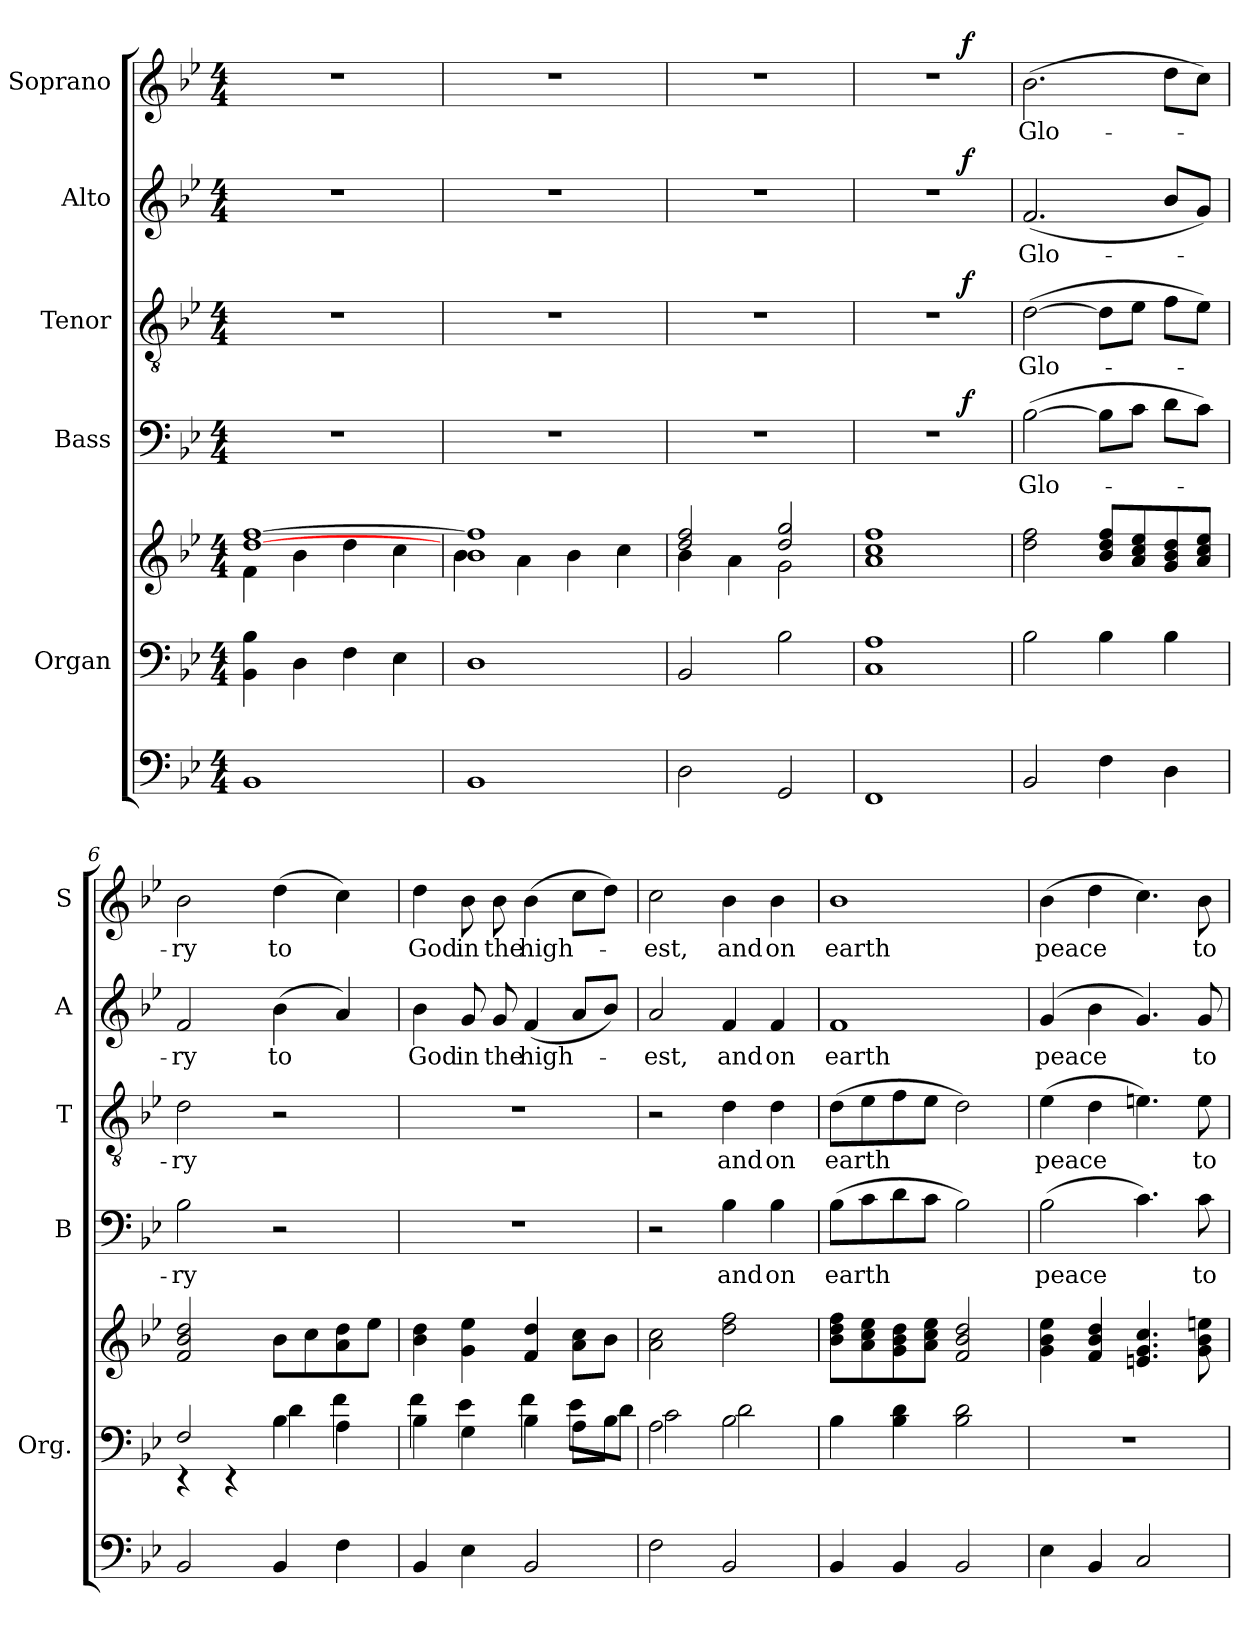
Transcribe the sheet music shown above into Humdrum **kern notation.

**kern	**kern	**kern	**kern	**text	**dynam	**kern	**text	**dynam	**kern	**text	**dynam	**kern	**text	**dynam
*part6	*part5	*part5	*part4	*part4	*part4	*part3	*part3	*part3	*part2	*part2	*part2	*part1	*part1	*part1
*staff7	*staff6	*staff5	*staff4	*staff4	*staff4	*staff3	*staff3	*staff3	*staff2	*staff2	*staff2	*staff1	*staff1	*staff1
*	*I"Organ	*	*I"Bass	*	*	*I"Tenor	*	*	*I"Alto	*	*	*I"Soprano	*	*
*	*I'Org.	*	*I'B	*	*	*I'T	*	*	*I'A	*	*	*I'S	*	*
*clefF4	*clefF4	*clefG2	*clefF4	*	*	*clefGv2	*	*	*clefG2	*	*	*clefG2	*	*
*k[b-e-]	*k[b-e-]	*k[b-e-]	*k[b-e-]	*	*	*k[b-e-]	*	*	*k[b-e-]	*	*	*k[b-e-]	*	*
*B-:	*B-:	*B-:	*B-:	*	*	*B-:	*	*	*B-:	*	*	*B-:	*	*
*M4/4	*M4/4	*M4/4	*M4/4	*	*	*M4/4	*	*	*M4/4	*	*	*M4/4	*	*
=1	=1	=1	=1	=1	=1	=1	=1	=1	=1	=1	=1	=1	=1	=1
*	*	*^	*	*	*	*	*	*	*	*	*	*	*	*
1BB-	4BB-\ 4B-\	[>1dd [>1ff	4f\	1r	.	.	1r	.	.	1r	.	.	1r	.	.
.	4D\	.	4b-\	.	.	.	.	.	.	.	.	.	.	.	.
.	4F\	.	4dd\	.	.	.	.	.	.	.	.	.	.	.	.
.	4E-\	.	4cc\	.	.	.	.	.	.	.	.	.	.	.	.
=2	=2	=2	=2	=2	=2	=2	=2	=2	=2	=2	=2	=2	=2	=2	=2
1BB-	1D	1b- 1ff]	4b-\	1r	.	.	1r	.	.	1r	.	.	1r	.	.
.	.	.	4a\	.	.	.	.	.	.	.	.	.	.	.	.
.	.	.	4b-\	.	.	.	.	.	.	.	.	.	.	.	.
.	.	.	4cc\	.	.	.	.	.	.	.	.	.	.	.	.
=3	=3	=3	=3	=3	=3	=3	=3	=3	=3	=3	=3	=3	=3	=3	=3
2D\	2BB-/	2dd/ 2ff/	4b-\	1r	.	.	1r	.	.	1r	.	.	1r	.	.
.	.	.	4a\	.	.	.	.	.	.	.	.	.	.	.	.
2GG/	2B-\	2dd/ 2gg/	2g\	.	.	.	.	.	.	.	.	.	.	.	.
=4	=4	=4	=4	=4	=4	=4	=4	=4	=4	=4	=4	=4	=4	=4	=4
*	*	*	*	*^	*	*	*^	*	*	*^	*	*	*^	*	*
1FF	1C 1A	1cc 1ff	1a	1r	2.ryy	.	.	1r	2.ryy	.	.	1r	2.ryy	.	.	1r	2.ryy	.	.
!	!	!	!	!	!	!	!LO:DY:b	!	!	!	!LO:DY:b	!	!	!	!LO:DY:b	!	!	!	!LO:DY:b
.	.	.	.	.	4ryy	.	f	.	4ryy	.	f	.	4ryy	.	f	.	4ryy	.	f
=5	=5	=5	=5	=5	=5	=5	=5	=5	=5	=5	=5	=5	=5	=5	=5	=5	=5	=5	=5
!	!	!	!	!	!	!LO:LY:b	!	!	!	!LO:LY:b	!	!	!	!LO:LY:b	!	!	!	!LO:LY:b	!
*	*	*v	*v	*	*	*	*	*v	*v	*	*	*v	*v	*	*	*v	*v	*	*
*	*	*	*v	*v	*	*	*	*	*	*	*	*	*	*	*
2BB-/	2B-\	2dd\ 2ff\	(>[2B-\	Glo-	.	(>[2d\	Glo-	.	(<2.f/	Glo-	.	(>2.b-\	Glo-	.
4F\	4B-\	8b-/ 8dd/ 8ff/L	8B-\L]	.	.	8d\L]	.	.	.	.	.	.	.	.
.	.	8a/ 8cc/ 8ee-/	8c\J	.	.	8e-\J	.	.	.	.	.	.	.	.
4D\	4B-\	8g/ 8b-/ 8dd/	8d\L	.	.	8f\L	.	.	8b-/L	.	.	8dd\L	.	.
.	.	8a/ 8cc/ 8ee-/J	8c\J)	.	.	8e-\J)	.	.	8g/J)	.	.	8cc\J)	.	.
=6	=6	=6	=6	=6	=6	=6	=6	=6	=6	=6	=6	=6	=6	=6
*	*^	*	*	*	*	*	*	*	*	*	*	*	*	*
!	!	!	!	!	!LO:LY:b	!	!	!LO:LY:b	!	!	!LO:LY:b	!	!	!LO:LY:b	!
2BB-/	2F/	4rEE	2f/ 2b-/ 2dd/	2B-\	-ry	.	2d\	-ry	.	2f/	-ry	.	2b-\	-ry	.
.	.	4rEE	.	.	.	.	.	.	.	.	.	.	.	.	.
!	!	!	!	!	!	!	!	!	!	!	!LO:LY:b	!	!	!LO:LY:b	!
4BB-/	4B-\	4d\	8b-\L	2r	.	.	2r	.	.	(>4b-\	to	.	(>4dd\	to	.
.	.	.	8cc\	.	.	.	.	.	.	.	.	.	.	.	.
4F\	4A\	4f\	8a\ 8dd\	.	.	.	.	.	.	4a/)	.	.	4cc\)	.	.
.	.	.	8ee-\J	.	.	.	.	.	.	.	.	.	.	.	.
=7	=7	=7	=7	=7	=7	=7	=7	=7	=7	=7	=7	=7	=7	=7	=7
!	!	!	!	!	!	!	!	!	!	!	!LO:LY:b	!	!	!LO:LY:b	!
4BB-/	4B-\	4f\	4b-\ 4dd\	1r	.	.	1r	.	.	4b-\	God	.	4dd\	God	.
!	!	!	!	!	!	!	!	!	!	!	!LO:LY:b	!	!	!LO:LY:b	!
4E-\	4G\	4e-\	4g\ 4ee-\	.	.	.	.	.	.	8g/	in	.	8b-\	in	.
!	!	!	!	!	!	!	!	!	!	!	!LO:LY:b	!	!	!LO:LY:b	!
.	.	.	.	.	.	.	.	.	.	8g/	the	.	8b-\	the	.
!	!	!	!	!	!	!	!	!	!	!	!LO:LY:b	!	!	!LO:LY:b	!
2BB-/	4B-\	4f\	4f/ 4dd/	.	.	.	.	.	.	(<4f/	high-	.	(>4b-\	high-	.
.	8A\L	8e-\L	8a\ 8cc\L	.	.	.	.	.	.	8a/L	.	.	8cc\L	.	.
.	8B-\J	8d\J	8b-\J	.	.	.	.	.	.	8b-/J)	.	.	8dd\J)	.	.
!!LO:LB:g=z
=8	=8	=8	=8	=8	=8	=8	=8	=8	=8	=8	=8	=8	=8	=8	=8
!	!	!	!	!	!	!	!	!	!	!	!LO:LY:b	!	!	!LO:LY:b	!
2F\	2A\	2c\	2a\ 2cc\	2r	.	.	2r	.	.	2a/	-est,	.	2cc\	-est,	.
!	!	!	!	!	!LO:LY:b	!	!	!LO:LY:b	!	!	!LO:LY:b	!	!	!LO:LY:b	!
2BB-/	2B-\	2d\	2dd\ 2ff\	4B-\	and	.	4d\	and	.	4f/	and	.	4b-\	and	.
!	!	!	!	!	!LO:LY:b	!	!	!LO:LY:b	!	!	!LO:LY:b	!	!	!LO:LY:b	!
.	.	.	.	4B-\	on	.	4d\	on	.	4f/	on	.	4b-\	on	.
*	*v	*v	*	*	*	*	*	*	*	*	*	*	*	*	*
=9	=9	=9	=9	=9	=9	=9	=9	=9	=9	=9	=9	=9	=9	=9
!	!	!	!	!LO:LY:b	!	!	!LO:LY:b	!	!	!LO:LY:b	!	!	!LO:LY:b	!
4BB-/	4B-\	8b-\ 8dd\ 8ff\L	(>8B-\L	earth	.	(>8d\L	earth	.	1f	earth	.	1b-	earth	.
.	.	8a\ 8cc\ 8ee-\	8c\	.	.	8e-\	.	.	.	.	.	.	.	.
4BB-/	4B-\ 4d\	8g\ 8b-\ 8dd\	8d\	.	.	8f\	.	.	.	.	.	.	.	.
.	.	8a\ 8cc\ 8ee-\J	8c\J	.	.	8e-\J	.	.	.	.	.	.	.	.
2BB-/	2B-\ 2d\	2f/ 2b-/ 2dd/	2B-\)	.	.	2d\)	.	.	.	.	.	.	.	.
=10	=10	=10	=10	=10	=10	=10	=10	=10	=10	=10	=10	=10	=10	=10
!	!	!	!	!LO:LY:b	!	!	!LO:LY:b	!	!	!LO:LY:b	!	!	!LO:LY:b	!
4E-\	1r	4g\ 4b-\ 4ee-\	(>2B-\	peace	.	(>4e-\	peace	.	(4g/	peace	.	(>4b-\	peace	.
4BB-/	.	4f/ 4b-/ 4dd/	.	.	.	4d\	.	.	4b-\	.	.	4dd\	.	.
2C/	.	4.en/ 4.g/ 4.cc/	4.c\)	.	.	4.en\)	.	.	4.g/)	.	.	4.cc\)	.	.
!	!	!	!	!LO:LY:b	!	!	!LO:LY:b	!	!	!LO:LY:b	!	!	!LO:LY:b	!
.	.	8g\ 8b-\ 8een\	8c\	to	.	8e\	to	.	8g/	to	.	8b-\	to	.
=	=	=	=	=	=	=	=	=	=	=	=	=	=	=
*-	*-	*-	*-	*-	*-	*-	*-	*-	*-	*-	*-	*-	*-	*-
